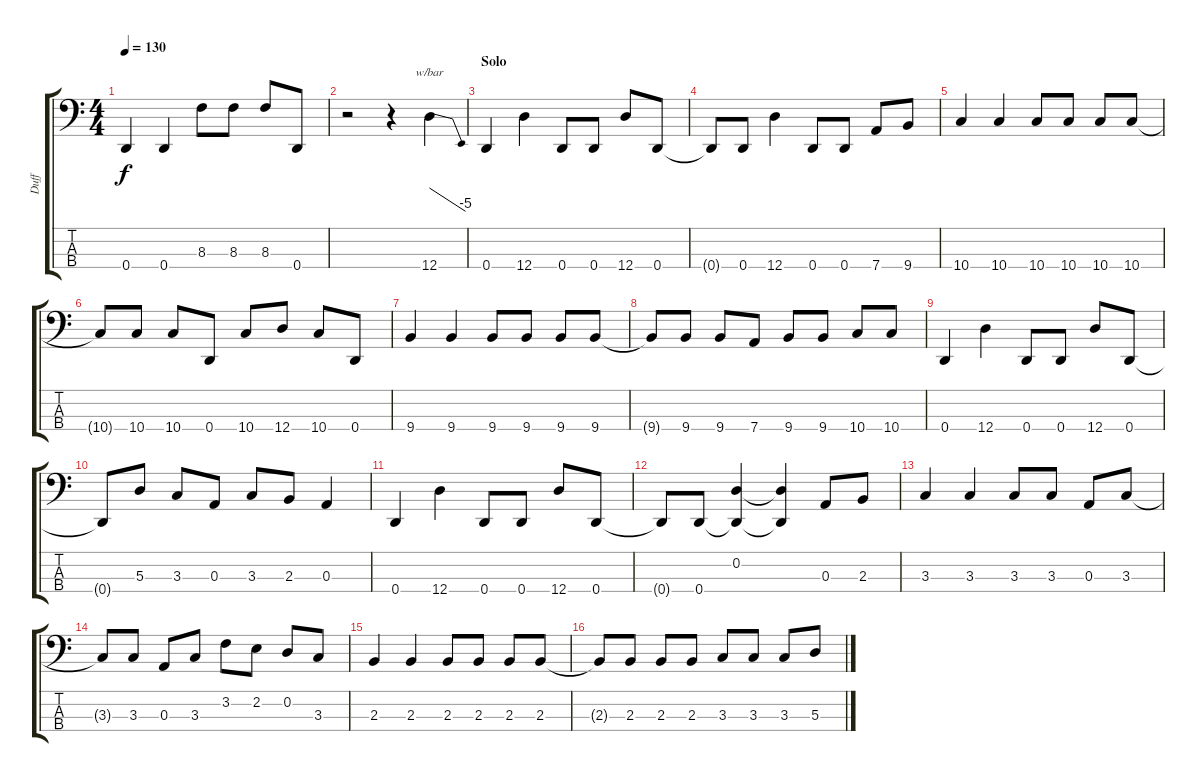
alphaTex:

\track ("Duff" "Duff") {instrument electricbasspick}
\staff {score tabs}
\tuning (G2 D2 A1 D1) {hide}
\ts (4 4)
\tempo 130
\clef f4
\ks c
0.4.4{dy f} 0.4.4 8.3.8 8.3.8 8.3.8 0.4.8 |
r.2 r.4 12.4.4{tbe (dive default 0 0 60 -20)} |
\section ("" "Solo")
0.4.4 12.4.4 0.4.8 0.4.8 12.4.8 0.4.8 |
0.4{t}.8 0.4.8 12.4.4 0.4.8 0.4.8 7.4.8 9.4.8 |
10.4.4 10.4.4 10.4.8 10.4.8 10.4.8 10.4.8 |
10.4{t}.8 10.4.8 10.4.8 0.4.8 10.4.8 12.4.8 10.4.8 0.4.8 |
9.4.4 9.4.4 9.4.8 9.4.8 9.4.8 9.4.8 |
9.4{t}.8 9.4.8 9.4.8 7.4.8 9.4.8 9.4.8 10.4.8 10.4.8 |
0.4.4 12.4.4 0.4.8 0.4.8 12.4.8 0.4.8 |
0.4{t}.8 5.3.8 3.3.8 0.3.8 3.3.8 2.3.8 0.3.4 |
0.4.4 12.4.4 0.4.8 0.4.8 12.4.8 0.4.8 |
0.4{t}.8 0.4.8 (0.2 0.4{t}).4 (0.2{t} 0.4{t}).4 0.3.8 2.3.8 |
3.3.4 3.3.4 3.3.8 3.3.8 0.3.8 3.3.8 |
3.3{t}.8 3.3.8 0.3.8 3.3.8 3.2.8 2.2.8 0.2.8 3.3.8 |
2.3.4 2.3.4 2.3.8 2.3.8 2.3.8 2.3.8 |
2.3{t}.8 2.3.8 2.3.8 2.3.8 3.3.8 3.3.8 3.3.8 5.3.8
